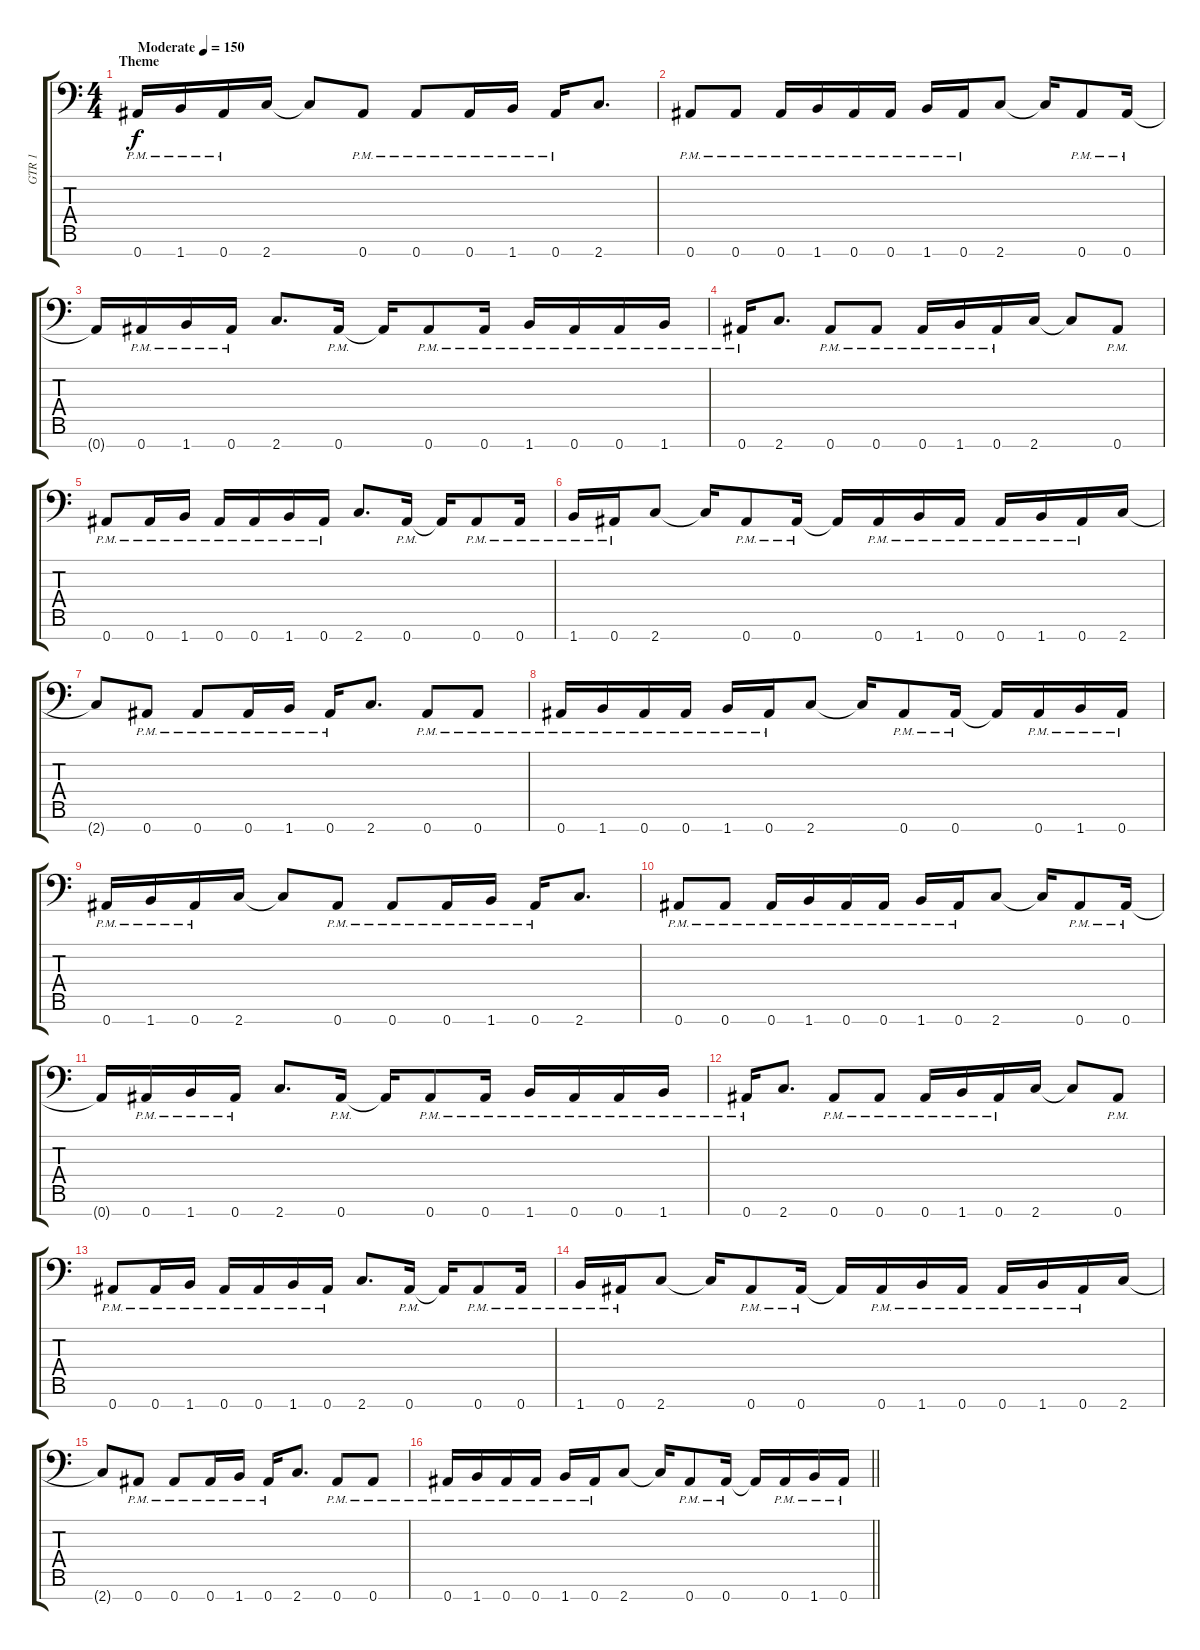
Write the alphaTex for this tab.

\track ("GTR 1" "GTR 1") {instrument distortionguitar}
\staff {score tabs}
\tuning (Eb4 Bb3 Gb3 Db3 Ab2 Eb2 Bb1) {hide}
\ts (4 4)
\section ("" "Theme")
\tempo (150 "Moderate")
\clef f4
\ks c
0.7{pm}.16{dy f instrument distortionguitar} 1.7{pm}.16 0.7{pm}.16 2.7.16 2.7{t}.8 0.7{pm}.8 0.7{pm}.8 0.7{pm}.16 1.7{pm}.16 0.7{pm}.16 2.7.8{d} |
0.7{pm}.8 0.7{pm}.8 0.7{pm}.16 1.7{pm}.16 0.7{pm}.16 0.7{pm}.16 1.7{pm}.16 0.7{pm}.16 2.7.8 2.7{t}.16 0.7{pm}.8 0.7{pm}.16 |
0.7{t}.16 0.7{pm}.16 1.7{pm}.16 0.7{pm}.16 2.7.8{d} 0.7{pm}.16 0.7{t}.16 0.7{pm}.8 0.7{pm}.16 1.7{pm}.16 0.7{pm}.16 0.7{pm}.16 1.7{pm}.16 |
0.7{pm}.16 2.7.8{d} 0.7{pm}.8 0.7{pm}.8 0.7{pm}.16 1.7{pm}.16 0.7{pm}.16 2.7.16 2.7{t}.8 0.7{pm}.8 |
0.7{pm}.8 0.7{pm}.16 1.7{pm}.16 0.7{pm}.16 0.7{pm}.16 1.7{pm}.16 0.7{pm}.16 2.7.8{d} 0.7{pm}.16 0.7{t}.16 0.7{pm}.8 0.7{pm}.16 |
1.7{pm}.16 0.7{pm}.16 2.7.8 2.7{t}.16 0.7{pm}.8 0.7{pm}.16 0.7{t}.16 0.7{pm}.16 1.7{pm}.16 0.7{pm}.16 0.7{pm}.16 1.7{pm}.16 0.7{pm}.16 2.7.16 |
2.7{t}.8 0.7{pm}.8 0.7{pm}.8 0.7{pm}.16 1.7{pm}.16 0.7{pm}.16 2.7.8{d} 0.7{pm}.8 0.7{pm}.8 |
0.7{pm}.16 1.7{pm}.16 0.7{pm}.16 0.7{pm}.16 1.7{pm}.16 0.7{pm}.16 2.7.8 2.7{t}.16 0.7{pm}.8 0.7{pm}.16 0.7{t}.16 0.7{pm}.16 1.7{pm}.16 0.7{pm}.16 |
0.7{pm}.16 1.7{pm}.16 0.7{pm}.16 2.7.16 2.7{t}.8 0.7{pm}.8 0.7{pm}.8 0.7{pm}.16 1.7{pm}.16 0.7{pm}.16 2.7.8{d} |
0.7{pm}.8 0.7{pm}.8 0.7{pm}.16 1.7{pm}.16 0.7{pm}.16 0.7{pm}.16 1.7{pm}.16 0.7{pm}.16 2.7.8 2.7{t}.16 0.7{pm}.8 0.7{pm}.16 |
0.7{t}.16 0.7{pm}.16 1.7{pm}.16 0.7{pm}.16 2.7.8{d} 0.7{pm}.16 0.7{t}.16 0.7{pm}.8 0.7{pm}.16 1.7{pm}.16 0.7{pm}.16 0.7{pm}.16 1.7{pm}.16 |
0.7{pm}.16 2.7.8{d} 0.7{pm}.8 0.7{pm}.8 0.7{pm}.16 1.7{pm}.16 0.7{pm}.16 2.7.16 2.7{t}.8 0.7{pm}.8 |
0.7{pm}.8 0.7{pm}.16 1.7{pm}.16 0.7{pm}.16 0.7{pm}.16 1.7{pm}.16 0.7{pm}.16 2.7.8{d} 0.7{pm}.16 0.7{t}.16 0.7{pm}.8 0.7{pm}.16 |
1.7{pm}.16 0.7{pm}.16 2.7.8 2.7{t}.16 0.7{pm}.8 0.7{pm}.16 0.7{t}.16 0.7{pm}.16 1.7{pm}.16 0.7{pm}.16 0.7{pm}.16 1.7{pm}.16 0.7{pm}.16 2.7.16 |
2.7{t}.8 0.7{pm}.8 0.7{pm}.8 0.7{pm}.16 1.7{pm}.16 0.7{pm}.16 2.7.8{d} 0.7{pm}.8 0.7{pm}.8 |
\barLineRight lightlight
0.7{pm}.16 1.7{pm}.16 0.7{pm}.16 0.7{pm}.16 1.7{pm}.16 0.7{pm}.16 2.7.8 2.7{t}.16 0.7{pm}.8 0.7{pm}.16 0.7{t}.16 0.7{pm}.16 1.7{pm}.16 0.7{pm}.16
